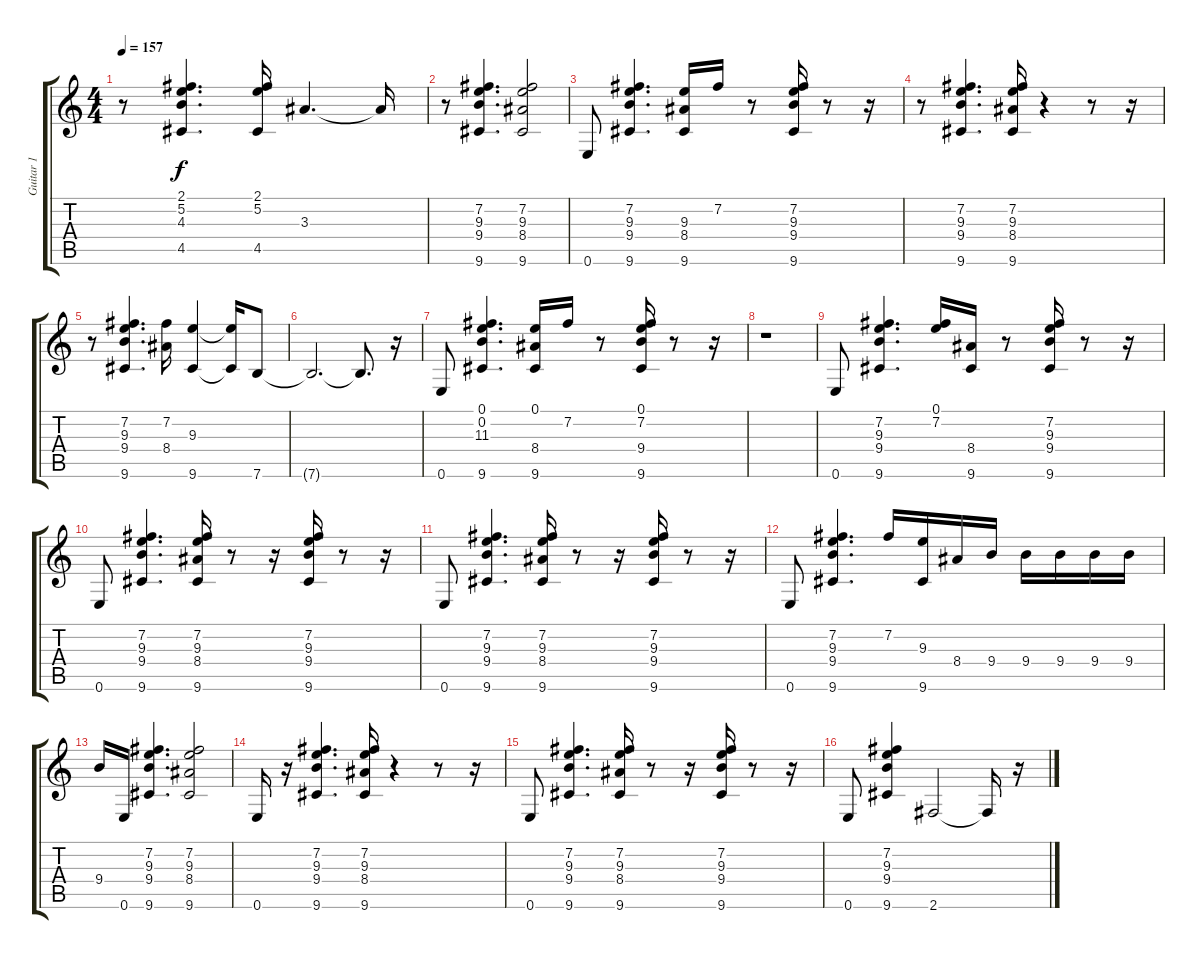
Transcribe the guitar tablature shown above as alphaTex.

\track ("Guitar 1" "Guitar 1") {instrument electricguitarclean}
\staff {score tabs}
\tuning (E4 B3 G3 D3 A2 E2) {hide}
\ts (4 4)
\tempo 157
\clef g2
\ks c
r.8{dy f} (2.1 5.2 4.3 4.5).4{d} (2.1 5.2 4.5).16 3.3.4{d} 3.3{t}.16 |
r.8 (7.2 9.3 9.4 9.6).4{d} (7.2 9.3 8.4 9.6).2 |
0.6.8 (7.2 9.3 9.4 9.6).4{d} (9.3 8.4 9.6).16 7.2.16 r.8 (7.2 9.3 9.4 9.6).16 r.8 r.16 |
r.8 (7.2 9.3 9.4 9.6).4{d} (7.2 9.3 8.4 9.6).16 r.4 r.8 r.16 |
r.8 (7.2 9.3 9.4 9.6).4{d} (7.2 8.4).16 (9.3 9.6).4 (9.3{t} 9.6{t}).16 7.6.8 |
7.6{t}.2{d} 7.6{t}.8{d} r.16 |
0.6.8 (0.1 0.2 11.3 9.6).4{d} (0.1 8.4 9.6).16 7.2.16 r.8 (0.1 7.2 9.4 9.6).16 r.8 r.16 |
r.1 |
0.6.8 (7.2 9.3 9.4 9.6).4{d} (0.1 7.2).16 (8.4 9.6).16 r.8 (7.2 9.3 9.4 9.6).16 r.8 r.16 |
0.6.8 (7.2 9.3 9.4 9.6).4{d} (7.2 9.3 8.4 9.6).16 r.8 r.16 (7.2 9.3 9.4 9.6).16 r.8 r.16 |
0.6.8 (7.2 9.3 9.4 9.6).4{d} (7.2 9.3 8.4 9.6).16 r.8 r.16 (7.2 9.3 9.4 9.6).16 r.8 r.16 |
0.6.8 (7.2 9.3 9.4 9.6).4{d} 7.2.16 (9.3 9.6).16 8.4.16 9.4.16 9.4.16 9.4.16 9.4.16 9.4.16 |
9.4.16 0.6.16 (7.2 9.3 9.4 9.6).4{d} (7.2 9.3 8.4 9.6).2 |
0.6.16 r.16 (7.2 9.3 9.4 9.6).4{d} (7.2 9.3 8.4 9.6).16 r.4 r.8 r.16 |
0.6.8 (7.2 9.3 9.4 9.6).4{d} (7.2 9.3 8.4 9.6).16 r.8 r.16 (7.2 9.3 9.4 9.6).16 r.8 r.16 |
0.6.8 (7.2 9.3 9.4 9.6).4 2.6.2 2.6{t}.16 r.16
